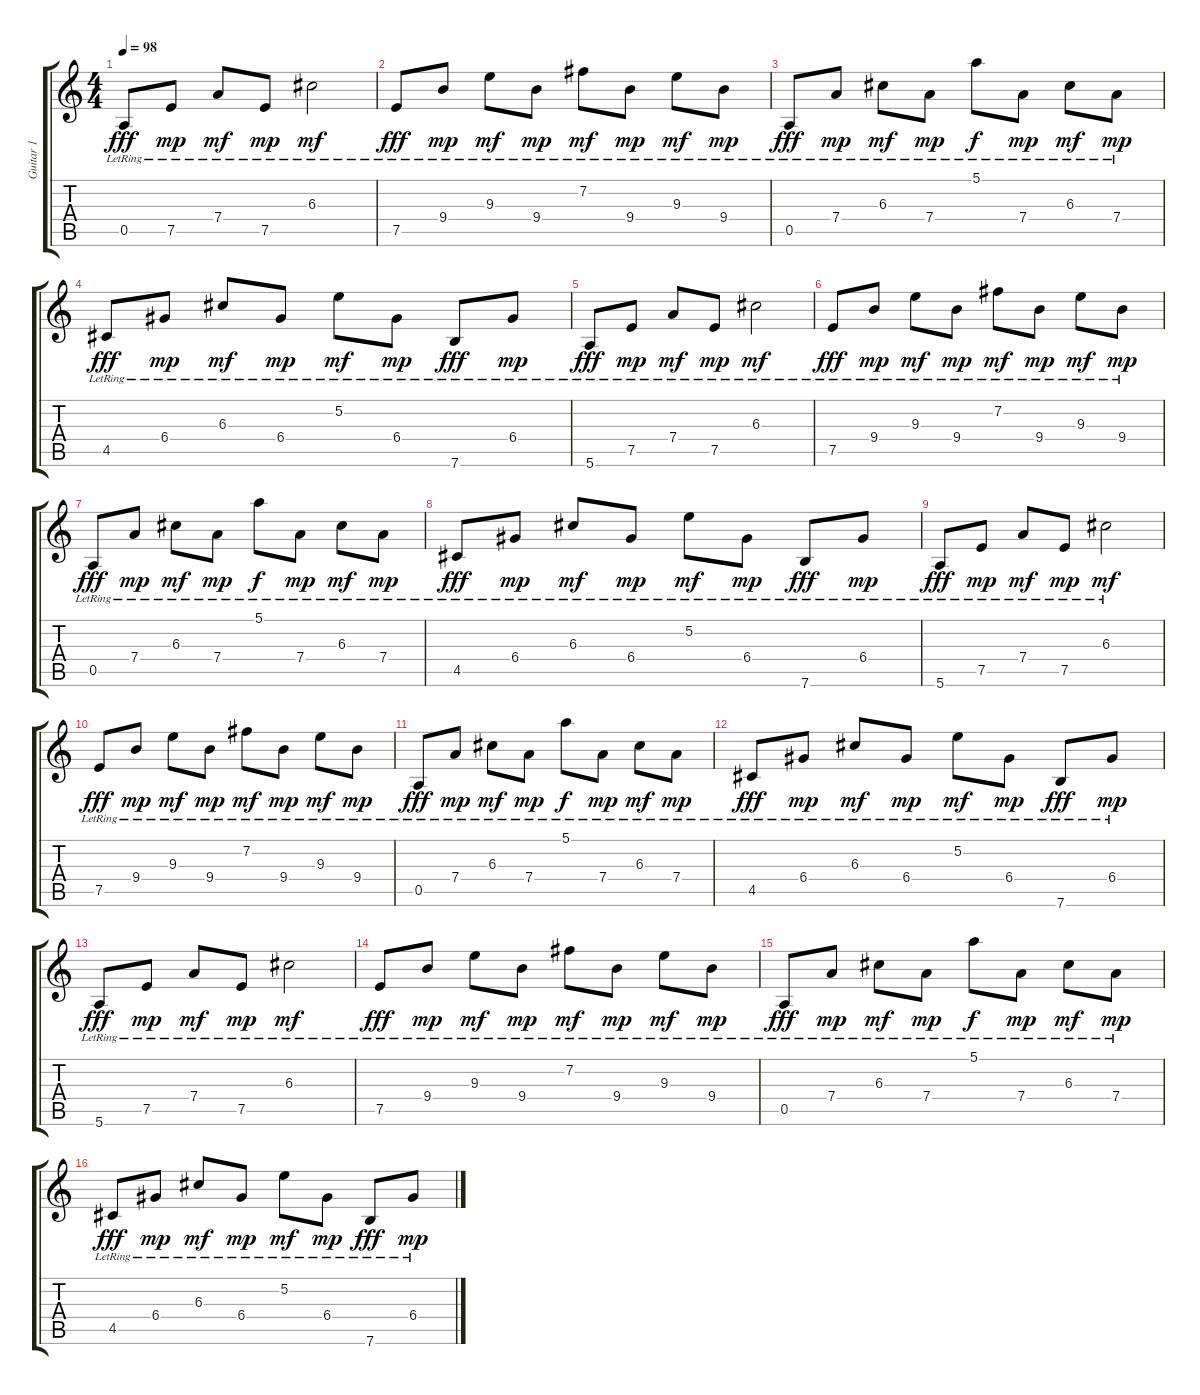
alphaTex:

\track ("Guitar 1" "Guitar 1") {instrument electricguitarjazz}
\staff {score tabs}
\tuning (E4 B3 G3 D3 A2 E2) {hide}
\ts (4 4)
\tempo 98
\clef g2
\ks c
0.5{lr}.8{dy fff} 7.5{lr}.8{dy mp} 7.4{lr}.8{dy mf} 7.5{lr}.8{dy mp} 6.3{lr}.2{dy mf} |
7.5{lr}.8{dy fff volume 14} 9.4{lr}.8{dy mp} 9.3{lr}.8{dy mf} 9.4{lr}.8{dy mp} 7.2{lr}.8{dy mf} 9.4{lr}.8{dy mp} 9.3{lr}.8{dy mf} 9.4{lr}.8{dy mp} |
0.5{lr}.8{dy fff} 7.4{lr}.8{dy mp} 6.3{lr}.8{dy mf} 7.4{lr}.8{dy mp} 5.1{lr}.8{dy f} 7.4{lr}.8{dy mp} 6.3{lr}.8{dy mf} 7.4{lr}.8{dy mp} |
4.5{lr}.8{dy fff} 6.4{lr}.8{dy mp} 6.3{lr}.8{dy mf} 6.4{lr}.8{dy mp} 5.2{lr}.8{dy mf} 6.4{lr}.8{dy mp} 7.6{lr}.8{dy fff} 6.4{lr}.8{dy mp} |
5.6{lr}.8{dy fff} 7.5{lr}.8{dy mp} 7.4{lr}.8{dy mf} 7.5{lr}.8{dy mp} 6.3{lr}.2{dy mf} |
7.5{lr}.8{dy fff} 9.4{lr}.8{dy mp} 9.3{lr}.8{dy mf} 9.4{lr}.8{dy mp} 7.2{lr}.8{dy mf} 9.4{lr}.8{dy mp} 9.3{lr}.8{dy mf} 9.4{lr}.8{dy mp} |
0.5{lr}.8{dy fff} 7.4{lr}.8{dy mp} 6.3{lr}.8{dy mf} 7.4{lr}.8{dy mp} 5.1{lr}.8{dy f} 7.4{lr}.8{dy mp} 6.3{lr}.8{dy mf} 7.4{lr}.8{dy mp} |
4.5{lr}.8{dy fff} 6.4{lr}.8{dy mp} 6.3{lr}.8{dy mf} 6.4{lr}.8{dy mp} 5.2{lr}.8{dy mf} 6.4{lr}.8{dy mp} 7.6{lr}.8{dy fff} 6.4{lr}.8{dy mp} |
5.6{lr}.8{dy fff} 7.5{lr}.8{dy mp} 7.4{lr}.8{dy mf} 7.5{lr}.8{dy mp} 6.3{lr}.2{dy mf} |
7.5{lr}.8{dy fff volume 14} 9.4{lr}.8{dy mp} 9.3{lr}.8{dy mf} 9.4{lr}.8{dy mp} 7.2{lr}.8{dy mf} 9.4{lr}.8{dy mp} 9.3{lr}.8{dy mf} 9.4{lr}.8{dy mp} |
0.5{lr}.8{dy fff} 7.4{lr}.8{dy mp} 6.3{lr}.8{dy mf} 7.4{lr}.8{dy mp} 5.1{lr}.8{dy f} 7.4{lr}.8{dy mp} 6.3{lr}.8{dy mf} 7.4{lr}.8{dy mp} |
4.5{lr}.8{dy fff} 6.4{lr}.8{dy mp} 6.3{lr}.8{dy mf} 6.4{lr}.8{dy mp} 5.2{lr}.8{dy mf} 6.4{lr}.8{dy mp} 7.6{lr}.8{dy fff} 6.4{lr}.8{dy mp} |
5.6{lr}.8{dy fff} 7.5{lr}.8{dy mp} 7.4{lr}.8{dy mf} 7.5{lr}.8{dy mp} 6.3{lr}.2{dy mf} |
7.5{lr}.8{dy fff volume 14} 9.4{lr}.8{dy mp} 9.3{lr}.8{dy mf} 9.4{lr}.8{dy mp} 7.2{lr}.8{dy mf} 9.4{lr}.8{dy mp} 9.3{lr}.8{dy mf} 9.4{lr}.8{dy mp} |
0.5{lr}.8{dy fff} 7.4{lr}.8{dy mp} 6.3{lr}.8{dy mf} 7.4{lr}.8{dy mp} 5.1{lr}.8{dy f} 7.4{lr}.8{dy mp} 6.3{lr}.8{dy mf} 7.4{lr}.8{dy mp} |
4.5{lr}.8{dy fff} 6.4{lr}.8{dy mp} 6.3{lr}.8{dy mf} 6.4{lr}.8{dy mp} 5.2{lr}.8{dy mf} 6.4{lr}.8{dy mp} 7.6{lr}.8{dy fff} 6.4{lr}.8{dy mp}
